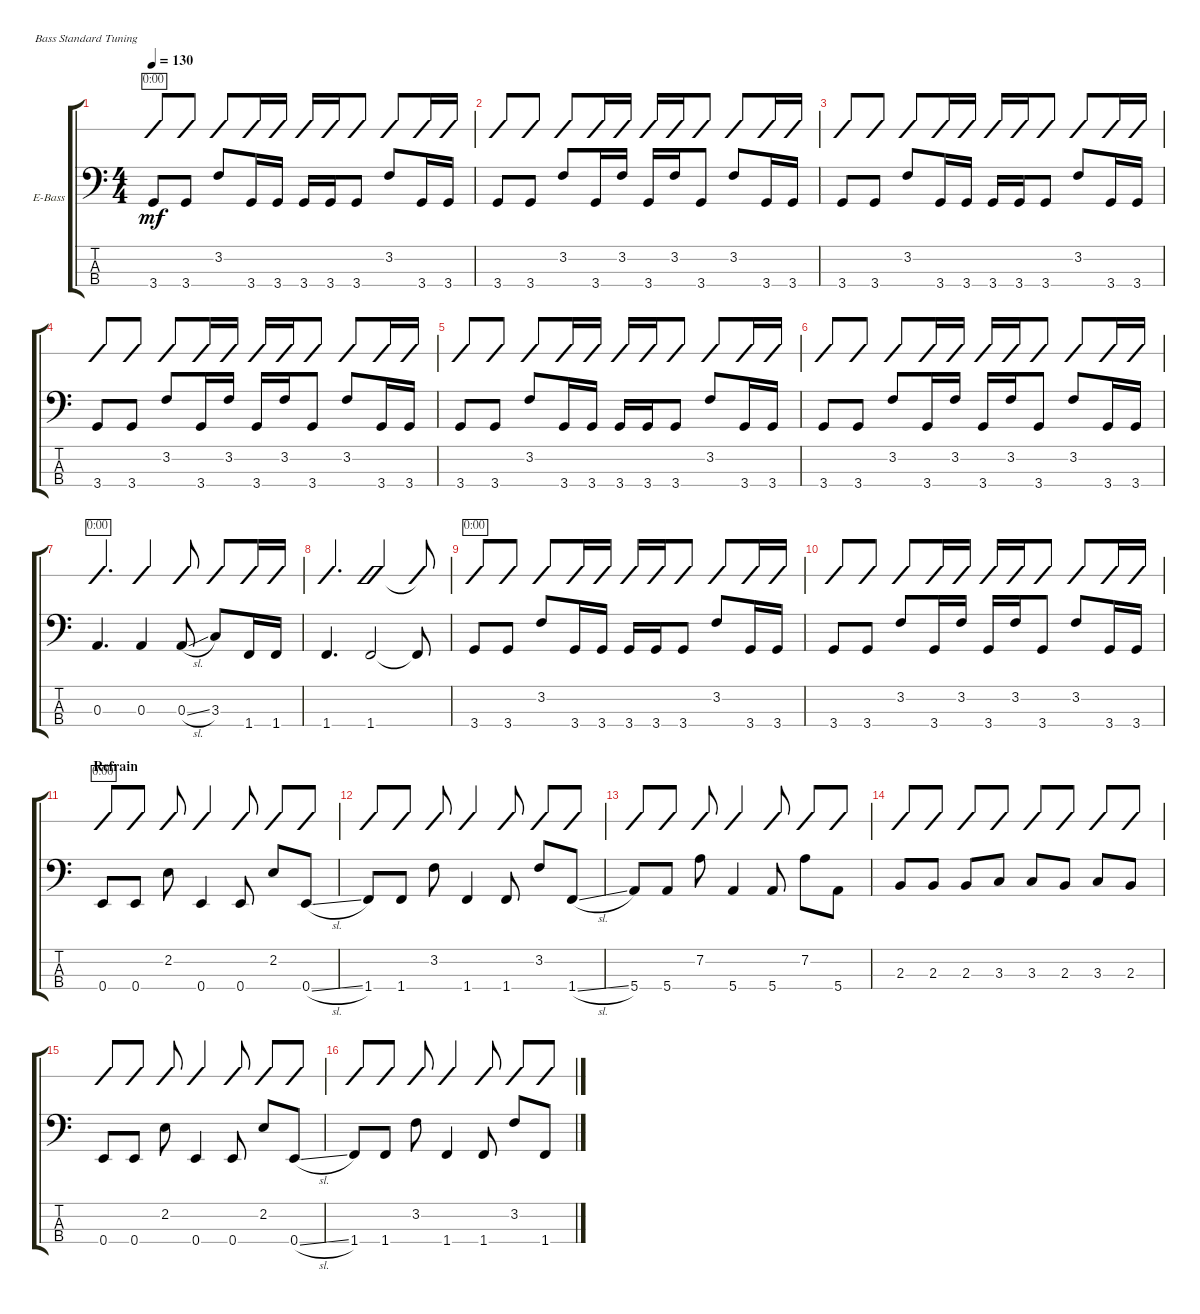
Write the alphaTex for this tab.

\defaultSystemsLayout 4
\bracketExtendMode groupsimilarinstruments
\firstSystemTrackNameOrientation horizontal
\otherSystemsTrackNameOrientation horizontal
\track ("Electric Bass" "E-Bass") {instrument electricbassfinger}
\staff {score tabs slash}
\tuning (G2 D2 A1 E1)
\ts (4 4)
\tempo 130
\clef f4
\ks c
3.4.8{dy mf timer} 3.4.8 3.2.8 3.4.16 3.4.16 3.4.16 3.4.16 3.4.8 3.2.8 3.4.16 3.4.16 |
3.4.8 3.4.8 3.2.8 3.4.16 3.2.16 3.4.16 3.2.16 3.4.8 3.2.8 3.4.16 3.4.16 |
3.4.8 3.4.8 3.2.8 3.4.16 3.4.16 3.4.16 3.4.16 3.4.8 3.2.8 3.4.16 3.4.16 |
3.4.8 3.4.8 3.2.8 3.4.16 3.2.16 3.4.16 3.2.16 3.4.8 3.2.8 3.4.16 3.4.16 |
3.4.8 3.4.8 3.2.8 3.4.16 3.4.16 3.4.16 3.4.16 3.4.8 3.2.8 3.4.16 3.4.16 |
3.4.8 3.4.8 3.2.8 3.4.16 3.2.16 3.4.16 3.2.16 3.4.8 3.2.8 3.4.16 3.4.16 |
0.3.4{d timer} 0.3.4 0.3{sl}.8 3.3.8 1.4.16 1.4.16 |
1.4.4{d} 1.4.2 1.4{t}.8 |
3.4.8{timer} 3.4.8 3.2.8 3.4.16 3.4.16 3.4.16 3.4.16 3.4.8 3.2.8 3.4.16 3.4.16 |
3.4.8 3.4.8 3.2.8 3.4.16 3.2.16 3.4.16 3.2.16 3.4.8 3.2.8 3.4.16 3.4.16 |
\section ("" "Refrain")
0.4.8{timer} 0.4.8 2.2.8 0.4.4 0.4.8 2.2.8 0.4{sl}.8 |
1.4.8 1.4.8 3.2.8 1.4.4 1.4.8 3.2.8 1.4{sl}.8 |
5.4.8 5.4.8 7.2.8 5.4.4 5.4.8 7.2.8 5.4.8 |
2.3.8 2.3.8 2.3.8 3.3.8 3.3.8 2.3.8 3.3.8 2.3.8 |
0.4.8 0.4.8 2.2.8 0.4.4 0.4.8 2.2.8 0.4{sl}.8 |
1.4.8 1.4.8 3.2.8 1.4.4 1.4.8 3.2.8 1.4{sl}.8
